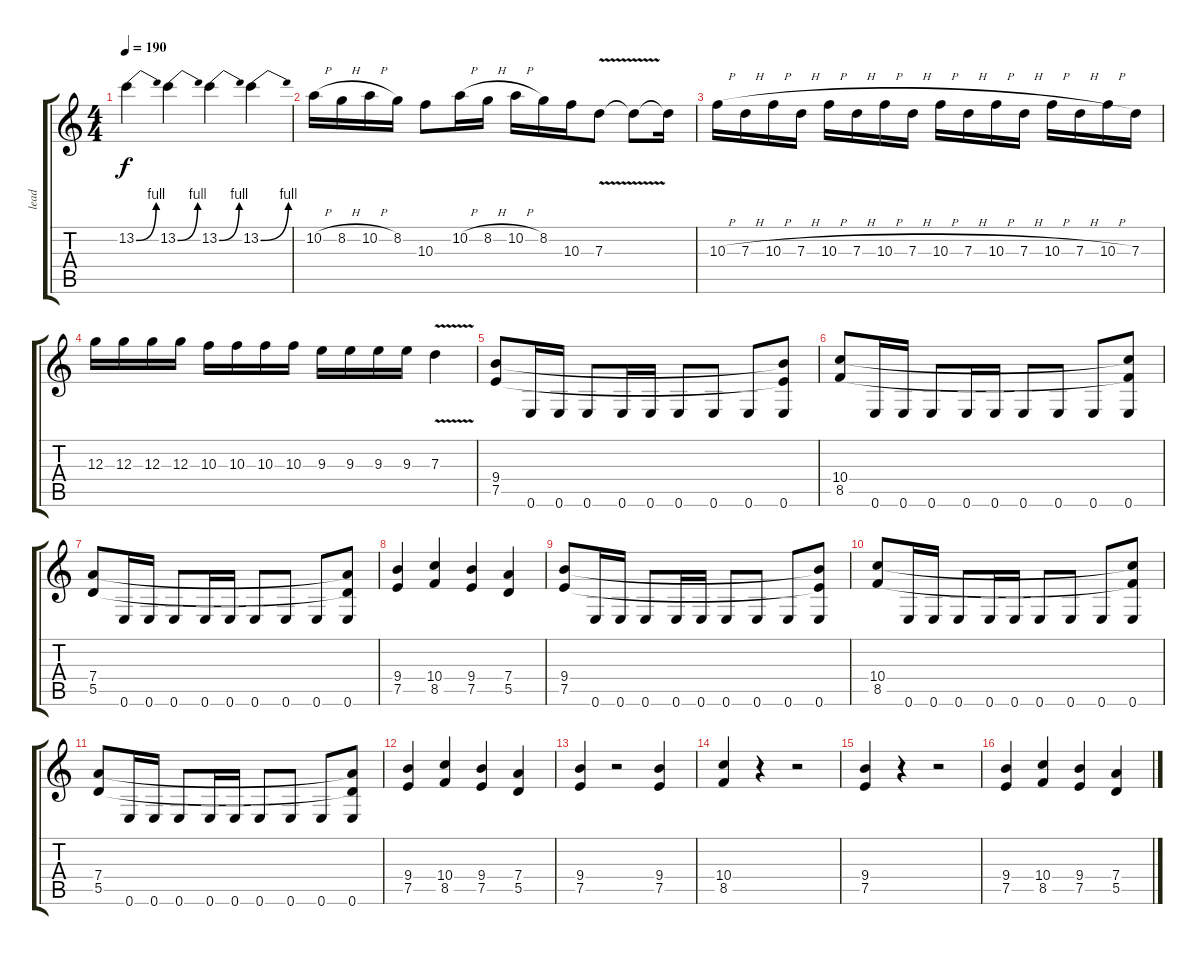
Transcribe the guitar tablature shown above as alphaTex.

\track ("lead" "lead") {instrument distortionguitar}
\staff {score tabs}
\tuning (E4 B3 G3 D3 A2 E2) {hide}
\ts (4 4)
\tempo 190
\clef g2
\ks c
13.2{be (bend 0 0 60 4)}.4{dy f} 13.2{be (bend 0 0 60 4)}.4 13.2{be (bend 0 0 60 4)}.4 13.2{be (bend 0 0 60 4)}.4 |
10.2{h}.16 8.2{h}.16 10.2{h}.16 8.2.16 10.3.8 10.2{h}.16 8.2{h}.16 10.2{h}.16 8.2.16 10.3.16 7.3{v}.8 7.3{t}.8 7.3{t}.16 |
10.3{h}.16 7.3{h}.16 10.3{h}.16 7.3{h}.16 10.3{h}.16 7.3{h}.16 10.3{h}.16 7.3{h}.16 10.3{h}.16 7.3{h}.16 10.3{h}.16 7.3{h}.16 10.3{h}.16 7.3{h}.16 10.3{h}.16 7.3.16 |
12.3.16 12.3.16 12.3.16 12.3.16 10.3.16 10.3.16 10.3.16 10.3.16 9.3.16 9.3.16 9.3.16 9.3.16 7.3{v}.4 |
(9.4 7.5).8 0.6.16 0.6.16 0.6.8 0.6.16 0.6.16 0.6.8 0.6.8 0.6.8 (9.4{t} 7.5{t} 0.6).8 |
(10.4 8.5).8 0.6.16 0.6.16 0.6.8 0.6.16 0.6.16 0.6.8 0.6.8 0.6.8 (10.4{t} 8.5{t} 0.6).8 |
(7.4 5.5).8 0.6.16 0.6.16 0.6.8 0.6.16 0.6.16 0.6.8 0.6.8 0.6.8 (7.4{t} 5.5{t} 0.6).8 |
(9.4 7.5).4 (10.4 8.5).4 (9.4 7.5).4 (7.4 5.5).4 |
(9.4 7.5).8 0.6.16 0.6.16 0.6.8 0.6.16 0.6.16 0.6.8 0.6.8 0.6.8 (9.4{t} 7.5{t} 0.6).8 |
(10.4 8.5).8 0.6.16 0.6.16 0.6.8 0.6.16 0.6.16 0.6.8 0.6.8 0.6.8 (10.4{t} 8.5{t} 0.6).8 |
(7.4 5.5).8 0.6.16 0.6.16 0.6.8 0.6.16 0.6.16 0.6.8 0.6.8 0.6.8 (7.4{t} 5.5{t} 0.6).8 |
(9.4 7.5).4 (10.4 8.5).4 (9.4 7.5).4 (7.4 5.5).4 |
(9.4 7.5).4 r.2 (9.4 7.5).4 |
(10.4 8.5).4 r.4 r.2 |
(9.4 7.5).4 r.4 r.2 |
(9.4 7.5).4 (10.4 8.5).4 (9.4 7.5).4 (7.4 5.5).4
